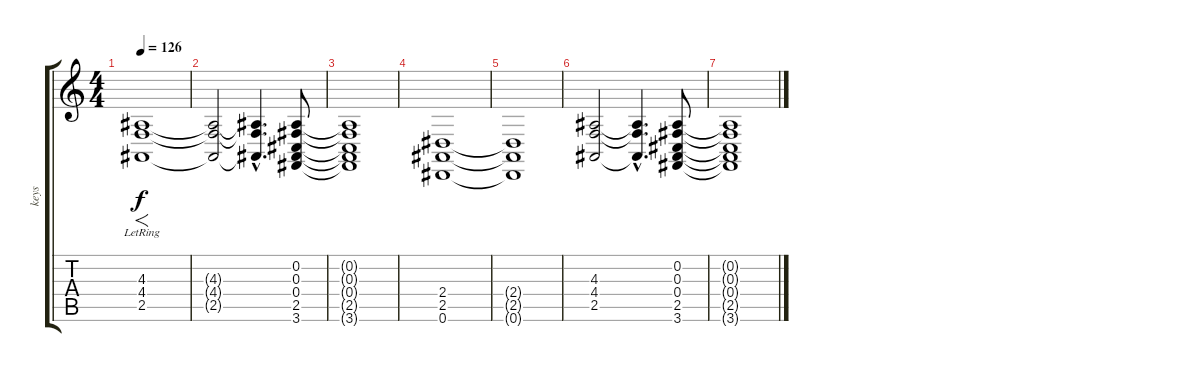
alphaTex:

\track ("keys" "keys") {instrument pad2warm}
\staff {score tabs}
\tuning (Eb4 Bb3 Gb3 Db3 Ab2 Eb2) {hide}
\ts (4 4)
\tempo 126
\clef g2
\ks c
(4.3{lr} 4.4 2.5{lr}).1{f dy f instrument pad2warm} |
(4.3{t} 4.4{t} 2.5{t}).2 (4.3{t} 4.4{t} 2.5{hac t}).4{d} (0.2 0.3 0.4 2.5 3.6).8 |
(0.2{t} 0.3{t} 0.4{t} 2.5{t} 3.6{t}).1 |
(2.4 2.5 0.6).1 |
(2.4{t} 2.5{t} 0.6{t}).1 |
(4.3 4.4 2.5).2 (4.3{hac t} 4.4{hac t} 2.5{hac t}).4{d} (0.2 0.3 0.4 2.5 3.6).8 |
(0.2{t} 0.3{t} 0.4{t} 2.5{t} 3.6{t}).1
